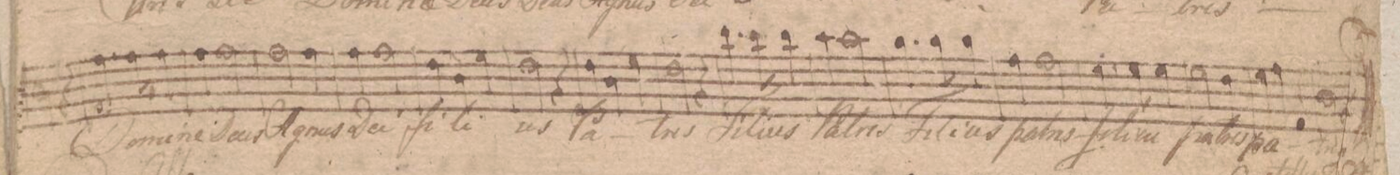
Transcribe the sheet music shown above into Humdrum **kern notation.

**kern	**text	**dynam
*I"Basso	*	*
*clefF4	*	*
*k[f#c#]	*	*
*M3/4	*	*
2D\	-tris	.
4r	.	.
*	*Xij	*
=85	=85	=85
4.A\	Do-	.
8A\	-mi-	.
4A\	-ne	.
=86	=86	=86
4A\	De-	.
2A\	-us	.
=87	=87	=87
2A\	A-	.
4A\	-gnus	.
=88	=88	=88
4A\	De-	.
2A\	-i	.
=89	=89	=89
(4F#\	Fi-	.
4D\)	.	.
4G\	-li-	.
=90	=90	=90
2F#\	-us	.
4r	.	.
=91	=91	=91
4F#\	Pa-	.
4D\	.	.
4G\	.	.
=92	=92	=92
2F#\	-tris	.
4r	.	.
=93	=93	=93
4.d\	Fi-	.
8d\	-li-	.
4d\	-us	.
=94	=94	=94
4c#\	Pa-	.
2c#\	-tris	.
=95	=95	=95
4.B\	Fi-	.
8B\	-li-	.
4B\	-us	.
=96	=96	=96
4A\	pa-	.
2A\	-tris	.
=97	=97	=97
4.G\	fi-	.
8G\	-li-	.
4G\	-us	.
=98	=98	=98
2G\	pa-	.
4F#\	-tris	.
=99	=99	=99
4G\	pa-	.
4A\	.	.
4AA/	.	.
=|!100	=|!100	=|!100
2D\	-tris	.
4r	.	.
=101	=101	=101
*k[f#]	*	*
*M2/4	*	*
8ryy	.	.
=102	=102	=102
2ryy	.	.
=103	=103	=103
2ryy	.	.
=104	=104	=104
2ryy	.	.
=105	=105	=105
2ryy	.	.
=106	=106	=106
2ryy	.	.
=107	=107	=107
2ryy	.	.
=108	=108	=108
2ryy	.	.
=109	=109	=109
2ryy	.	.
=110	=110	=110
2ryy	.	.
=111	=111	=111
2ryy	.	.
=112	=112	=112
2ryy	.	.
=113	=113	=113
2ryy	.	.
=114	=114	=114
2ryy	.	.
=115	=115	=115
2ryy	.	.
=116	=116	=116
2ryy	.	.
=117	=117	=117
2ryy	.	.
=118	=118	=118
2ryy	.	.
=119	=119	=119
2ryy	.	.
=120	=120	=120
2ryy	.	.
=121	=121	=121
2ryy	.	.
=122	=122	=122
2ryy	.	.
=123	=123	=123
2ryy	.	.
=124	=124	=124
2ryy	.	.
=125	=125	=125
2ryy	.	.
=126	=126	=126
2ryy	.	.
=127	=127	=127
2ryy	.	.
=128	=128	=128
2ryy	.	.
=129	=129	=129
2ryy	.	.
=130	=130	=130
2ryy	.	.
=131	=131	=131
2ryy	.	.
=132	=132	=132
2ryy	.	.
=133	=133	=133
2ryy	.	.
=134	=134	=134
2ryy	.	.
=135	=135	=135
2ryy	.	.
=136	=136	=136
2ryy	.	.
=137	=137	=137
2ryy	.	.
=138	=138	=138
2ryy	.	.
=139	=139	=139
2ryy	.	.
=140	=140	=140
2ryy	.	.
=141	=141	=141
2ryy	.	.
=142	=142	=142
2ryy	.	.
=143	=143	=143
2ryy	.	.
=144	=144	=144
2ryy	.	.
=145	=145	=145
2ryy	.	.
=146	=146	=146
2ryy	.	.
=147	=147	=147
2ryy	.	.
=148	=148	=148
2ryy	.	.
=149	=149	=149
2ryy	.	.
=150	=150	=150
2ryy	.	.
=|!151	=|!151	=|!151
*-	*-	*-
